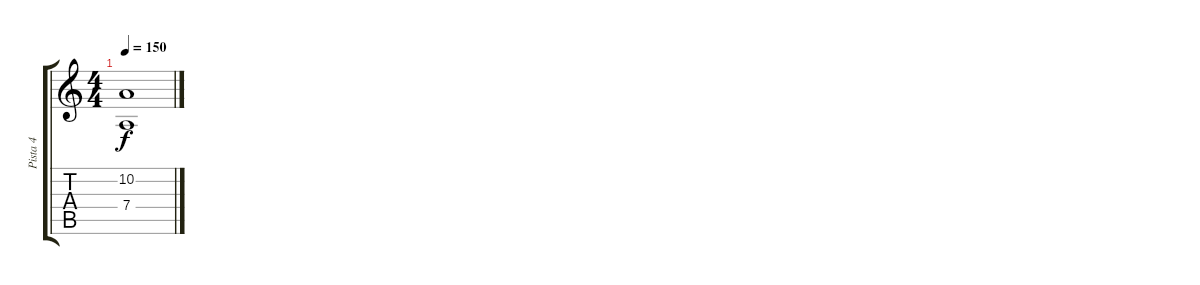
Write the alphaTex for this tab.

\track ("Pista 4" "Pista 4") {instrument stringensemble1}
\staff {score tabs}
\tuning (E4 B3 G3 D3 A2 E2) {hide}
\ts (4 4)
\tempo 150
\clef g2
\ks c
(10.2 7.4).1{dy f}
